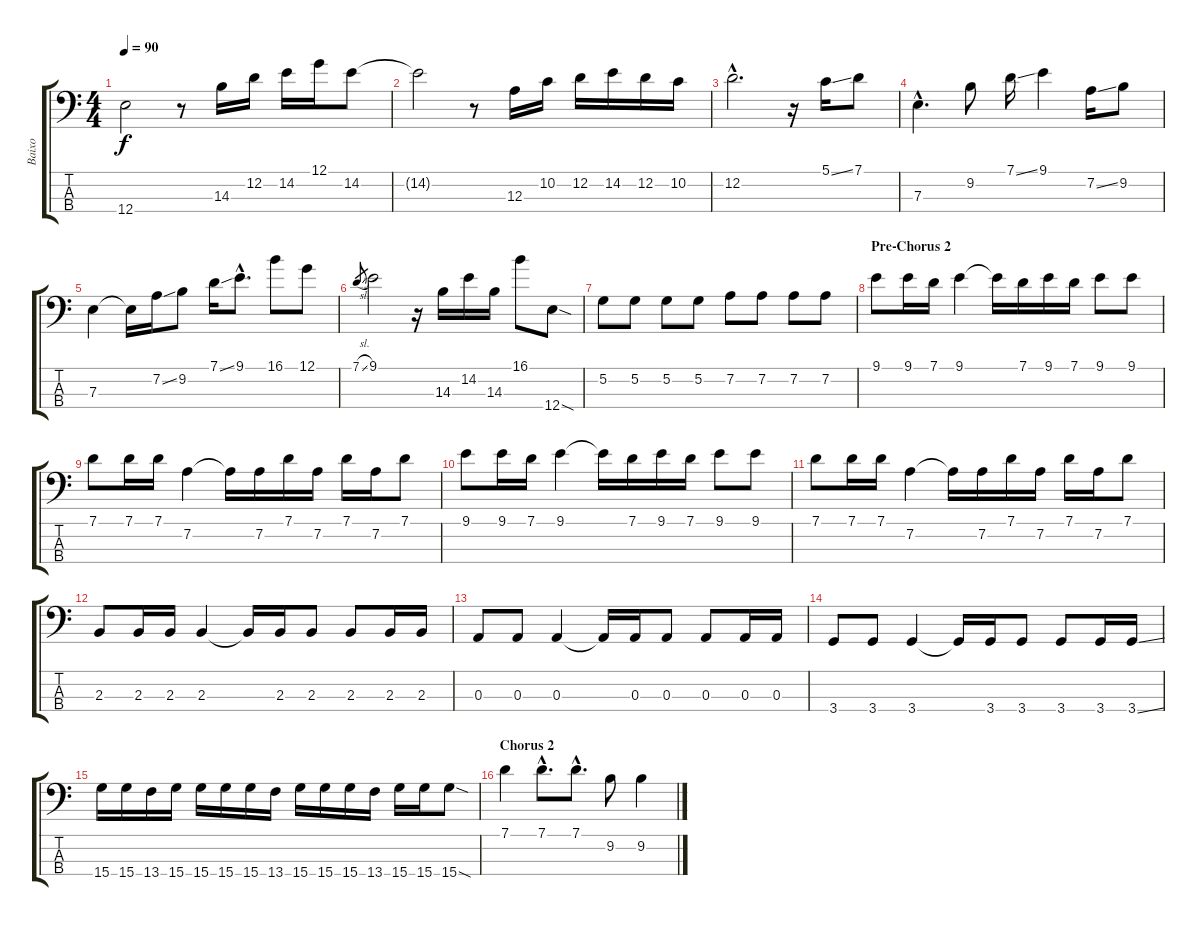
\track ("Baixo" "Baixo") {instrument electricbassfinger}
\staff {score tabs}
\tuning (G2 D2 A1 E1) {hide}
\ts (4 4)
\tempo 90
\clef f4
\ks c
12.4.2{dy f} r.8 14.3.16 12.2.16 14.2.16 12.1.16 14.2.8 |
14.2{t}.2 r.8 12.3.16 10.2.16 12.2.16 14.2.16 12.2.16 10.2.16 |
12.2{hac}.2{d} r.16 5.1{ss}.16 7.1.8 |
7.3{hac}.4{d} 9.2.8 7.1{ss}.16 9.1.4 7.2{ss}.16 9.2.8 |
7.3.4 7.3{t}.16 7.2{ss}.16 9.2.8 7.1{ss}.16 9.1{hac}.8{d} 16.1.8 12.1.8 |
7.1{sl}.8{gr} 9.1.2 r.16 14.3.16 14.2.16 14.3.16 16.1.8 12.4{sod}.8 |
5.2.8 5.2.8 5.2.8 5.2.8 7.2.8 7.2.8 7.2.8 7.2.8 |
\section ("" "Pre-Chorus 2")
9.1.8 9.1.16 7.1.16 9.1.4 9.1{t}.16 7.1.16 9.1.16 7.1.16 9.1.8 9.1.8 |
7.1.8 7.1.16 7.1.16 7.2.4 7.2{t}.16 7.2.16 7.1.16 7.2.16 7.1.16 7.2.16 7.1.8 |
9.1.8 9.1.16 7.1.16 9.1.4 9.1{t}.16 7.1.16 9.1.16 7.1.16 9.1.8 9.1.8 |
7.1.8 7.1.16 7.1.16 7.2.4 7.2{t}.16 7.2.16 7.1.16 7.2.16 7.1.16 7.2.16 7.1.8 |
2.3.8 2.3.16 2.3.16 2.3.4 2.3{t}.16 2.3.16 2.3.8 2.3.8 2.3.16 2.3.16 |
0.3.8 0.3.8 0.3.4 0.3{t}.16 0.3.16 0.3.8 0.3.8 0.3.16 0.3.16 |
3.4.8 3.4.8 3.4.4 3.4{t}.16 3.4.16 3.4.8 3.4.8 3.4.16 3.4{ss}.16 |
15.4.16 15.4.16 13.4.16 15.4.16 15.4.16 15.4.16 15.4.16 13.4.16 15.4.16 15.4.16 15.4.16 13.4.16 15.4.16 15.4.16 15.4{sod}.8 |
\section ("" "Chorus 2")
7.1.4 7.1{hac}.8{d} 7.1{hac}.8{d} 9.2.8 9.2.4
